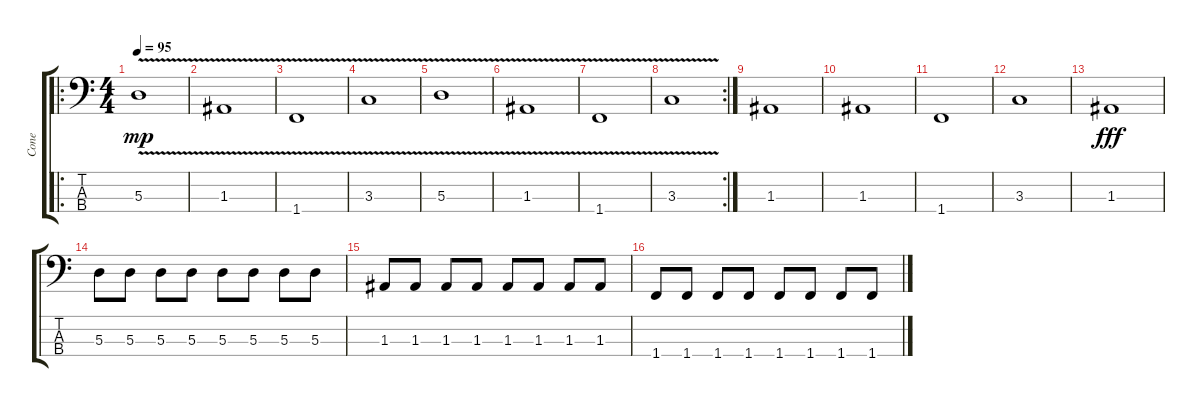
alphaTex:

\track ("Cone" "Cone") {instrument electricbasspick}
\staff {score tabs}
\tuning (G2 D2 A1 E1) {hide}
\ro
\ts (4 4)
\tempo 95
\clef f4
\ks c
5.3{v}.1{dy mp instrument electricbasspick} |
1.3{v}.1 |
1.4{v}.1 |
3.3{v}.1 |
5.3{v}.1 |
1.3{v}.1 |
1.4{v}.1 |
\rc 2
3.3{v}.1 |
1.3.1 |
1.3.1 |
1.4.1 |
3.3.1 |
1.3.1{dy fff} |
5.3.8 5.3.8 5.3.8 5.3.8 5.3.8 5.3.8 5.3.8 5.3.8 |
1.3.8 1.3.8 1.3.8 1.3.8 1.3.8 1.3.8 1.3.8 1.3.8 |
1.4.8 1.4.8 1.4.8 1.4.8 1.4.8 1.4.8 1.4.8 1.4.8
